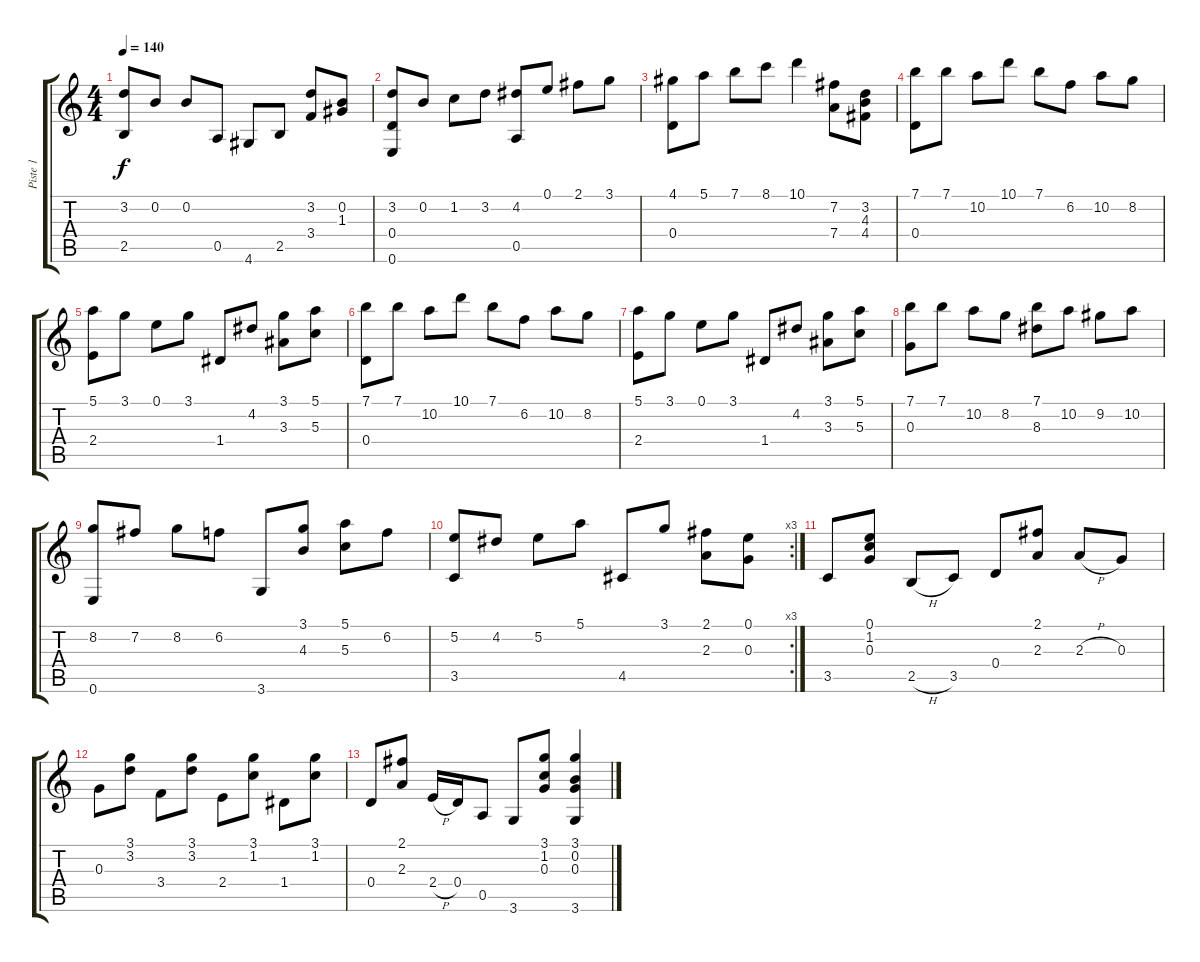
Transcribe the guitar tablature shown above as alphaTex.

\track ("Piste 1" "Piste 1") {instrument acousticguitarnylon}
\staff {score tabs}
\tuning (E4 B3 G3 D3 A2 E2) {hide}
\ts (4 4)
\tempo 140
\clef g2
\ks c
(3.2 2.5).8{dy f} 0.2.8 0.2.8 0.5.8 4.6.8 2.5.8 (3.2 3.4).8 (0.2 1.3).8 |
(3.2 0.4 0.6).8 0.2.8 1.2.8 3.2.8 (4.2 0.5).8 0.1.8 2.1.8 3.1.8 |
(4.1 0.4).8 5.1.8 7.1.8 8.1.8 10.1.4 (7.2 7.4).8 (3.2 4.3 4.4).8 |
(7.1 0.4).8 7.1.8 10.2.8 10.1.8 7.1.8 6.2.8 10.2.8 8.2.8 |
(5.1 2.4).8 3.1.8 0.1.8 3.1.8 1.4.8 4.2.8 (3.1 3.3).8 (5.1 5.3).8 |
(7.1 0.4).8 7.1.8 10.2.8 10.1.8 7.1.8 6.2.8 10.2.8 8.2.8 |
(5.1 2.4).8 3.1.8 0.1.8 3.1.8 1.4.8 4.2.8 (3.1 3.3).8 (5.1 5.3).8 |
(7.1 0.3).8 7.1.8 10.2.8 8.2.8 (7.1 8.3).8 10.2.8 9.2.8 10.2.8 |
(8.2 0.6).8 7.2.8 8.2.8 6.2.8 3.6.8 (3.1 4.3).8 (5.1 5.3).8 6.2.8 |
\rc 3
(5.2 3.5).8 4.2.8 5.2.8 5.1.8 4.5.8 3.1.8 (2.1 2.3).8 (0.1 0.3).8 |
3.5.8 (0.1 1.2 0.3).8 2.5{h}.8 3.5.8 0.4.8 (2.1 2.3).8 2.3{h}.8 0.3.8 |
0.3.8 (3.1 3.2).8 3.4.8 (3.1 3.2).8 2.4.8 (3.1 1.2).8 1.4.8 (3.1 1.2).8 |
0.4.8 (2.1 2.3).8 2.4{h}.16 0.4.16 0.5.8 3.6.8 (3.1 1.2 0.3).8 (3.1 0.2 0.3 3.6).4
